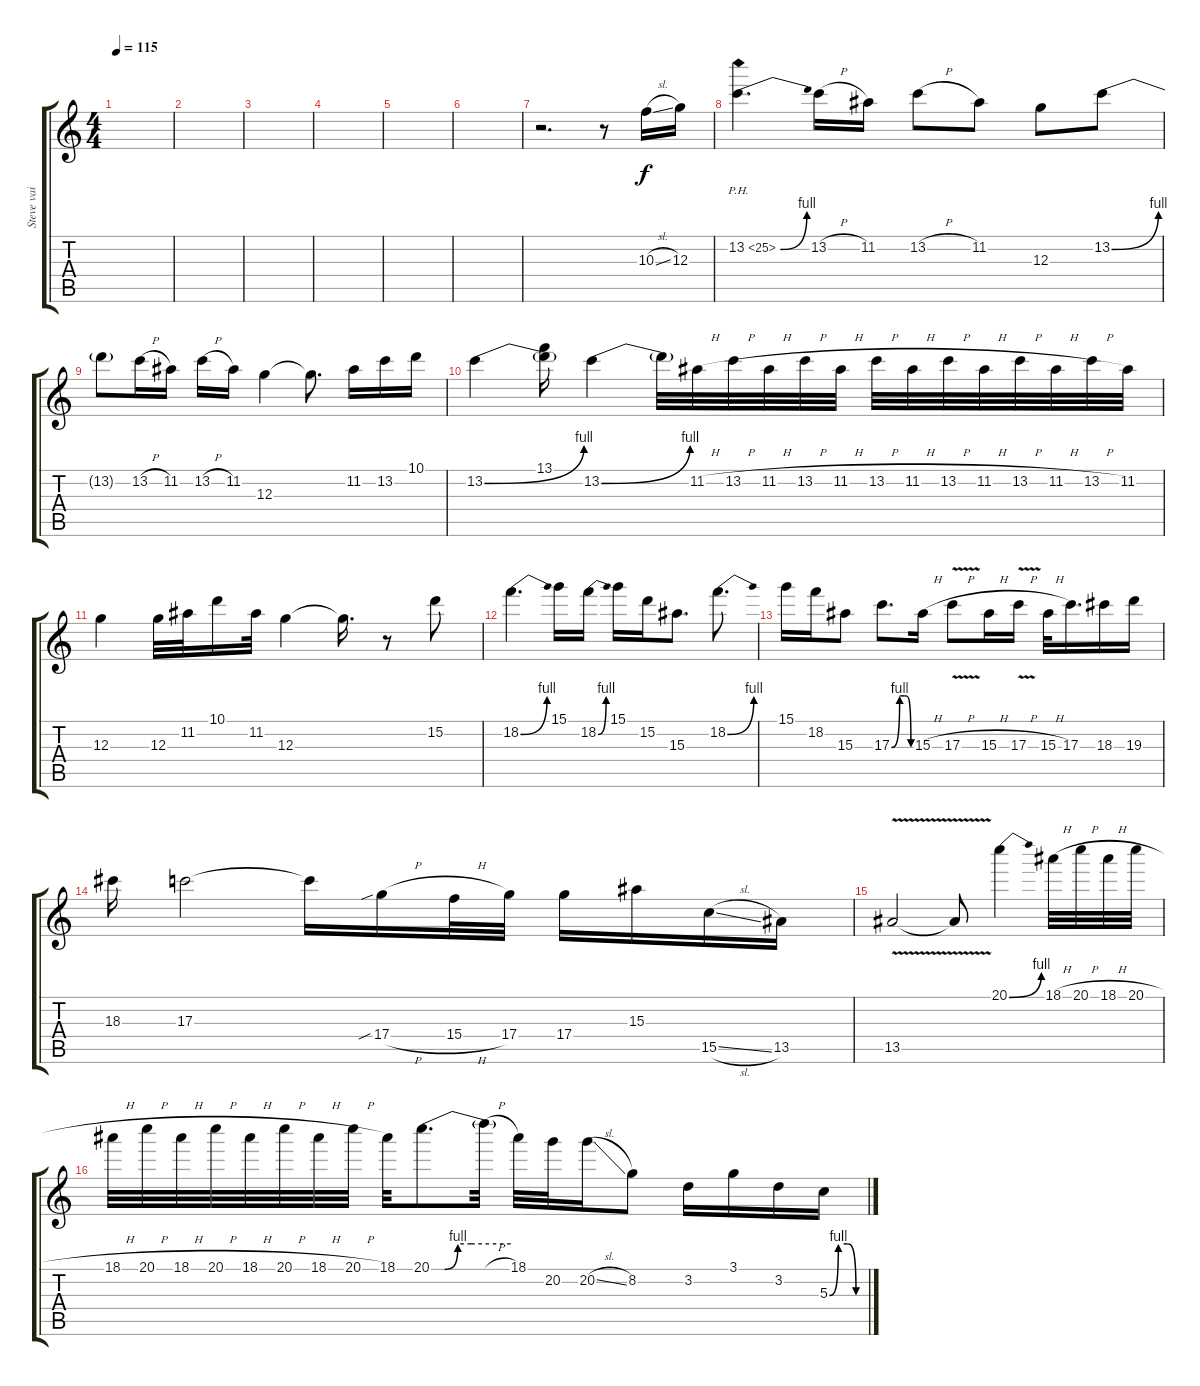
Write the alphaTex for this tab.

\track ("Steve vai" "Steve vai") {instrument distortionguitar}
\staff {score tabs}
\tuning (E4 B3 G3 D3 A2 E2) {hide}
\ts (4 4)
\tempo 115
\clef g2
\ks c
|
|
|
|
|
|
r.2{d} r.8 10.3{sl}.16 12.3.16 |
13.2{be (bend 0 0 60 4) ph 12}.4{d} 13.2{h}.16 11.2.16 13.2{h}.8 11.2.8 12.3.8 13.2{be (bend 0 0 60 4)}.8 |
13.2{t}.8 13.2{h}.16 11.2.16 13.2{h}.16 11.2.16 12.3.4 12.3{t}.8{d} 11.2.16 13.2.16 10.1.16 |
13.2{be (bend 0 0 60 4)}.4 (13.1 13.2{t}).16 13.2{be (bend 0 0 60 4)}.4 13.2{t}.32 11.2{h}.32 13.2{h}.32 11.2{h}.32 13.2{h}.32 11.2{h}.32 13.2{h}.32 11.2{h}.32 13.2{h}.32 11.2{h}.32 13.2{h}.32 11.2{h}.32 13.2{h}.32 11.2.32 |
12.3.4 12.3.32 11.2.32 10.1.16 11.2.32 12.3.4 12.3{t}.16{d} r.8 15.2.8 |
18.2{be (bend 0 0 60 4)}.4{d} 15.1.16 18.2{be (bend 0 0 60 4)}.16 15.1.16 15.2.16 15.3.8{d} 18.2{be (bend 0 0 60 4)}.8{d} |
15.1.16 18.2.16 15.3.8 17.3{be (custom 0 0 25 4 29 4 40 4 45 4 60 0)}.8{d} 15.3{h}.16 17.3{v h}.8 15.3{h}.16 17.3{v h}.16 15.3{h}.32 17.3.16{d} 18.3.16 19.3.16 |
18.3.16 17.3.2 17.3{t}.16 17.4{sib h}.16 15.4{h}.32 17.4.32 17.4.16 15.3.16 15.5{sl}.16 13.5.16 |
13.5{v}.2 13.5{t}.8 20.1{be (bend 0 0 60 4)}.4 18.1{h}.32 20.1{h}.32 18.1{h}.32 20.1{h}.32 |
18.1{h}.32 20.1{h}.32 18.1{h}.32 20.1{h}.32 18.1{h}.32 20.1{h}.32 18.1{h}.32 20.1{h}.32 18.1.32 20.1{be (custom 0 0 10 0 20 4 30 4 60 4)}.8{d} 20.1{h t}.32 18.1.32 20.2.32 20.2{sl}.16 8.2.8 3.2.16 3.1.16 3.2.16 5.3{be (custom 0 0 15 4 30 4 45 0 60 0)}.16
